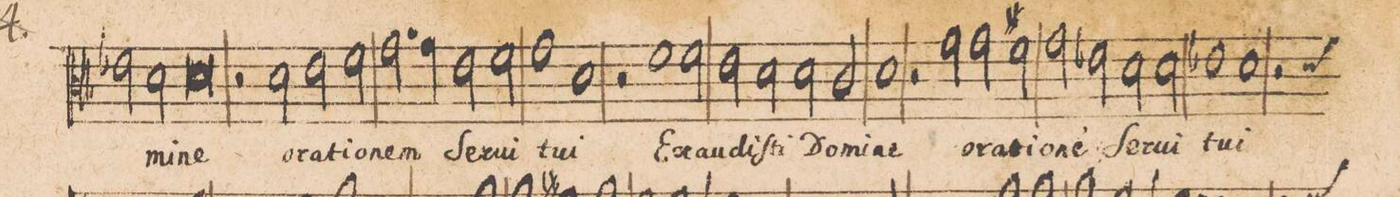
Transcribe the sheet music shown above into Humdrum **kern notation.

**kern	**text
*I"[CANTVS.]	*
*clefC3	*
*k[b-]	*
*met(C|)	*
*M2/1	*
2e-X\	.
2d\	-mi-
0d	-ne
=6-	=6-
2r	.
2d\	o-
=7-	=7-
2eny\	-ra-
2f\	-ti-
2.g\	-o-
4g\	-nem
=8-	=8-
2e\	ſer-
2f\	-vi
1g	tu-
=9-	=9-
1d	-i
2r	.
1f\	E-
=10-	=10-
2f\	-xau-
2e\	-diſ-
2d\	-ti
=11-	=11-
2d\	Do-
2c/	-mi-
1d	-ne
=12-	=12-
2r	.
2g\	o-
2g\	-ra-
2f#X\	-ti-
=13-	=13-
2g\	-o-
2e-X\	-ne
2d\	ſer-
2d\	-vi
=14-	=14-
1e-X	tu-
1d	-i
=15-	=15-
*custos:d	*
2r	.
*-	*-
